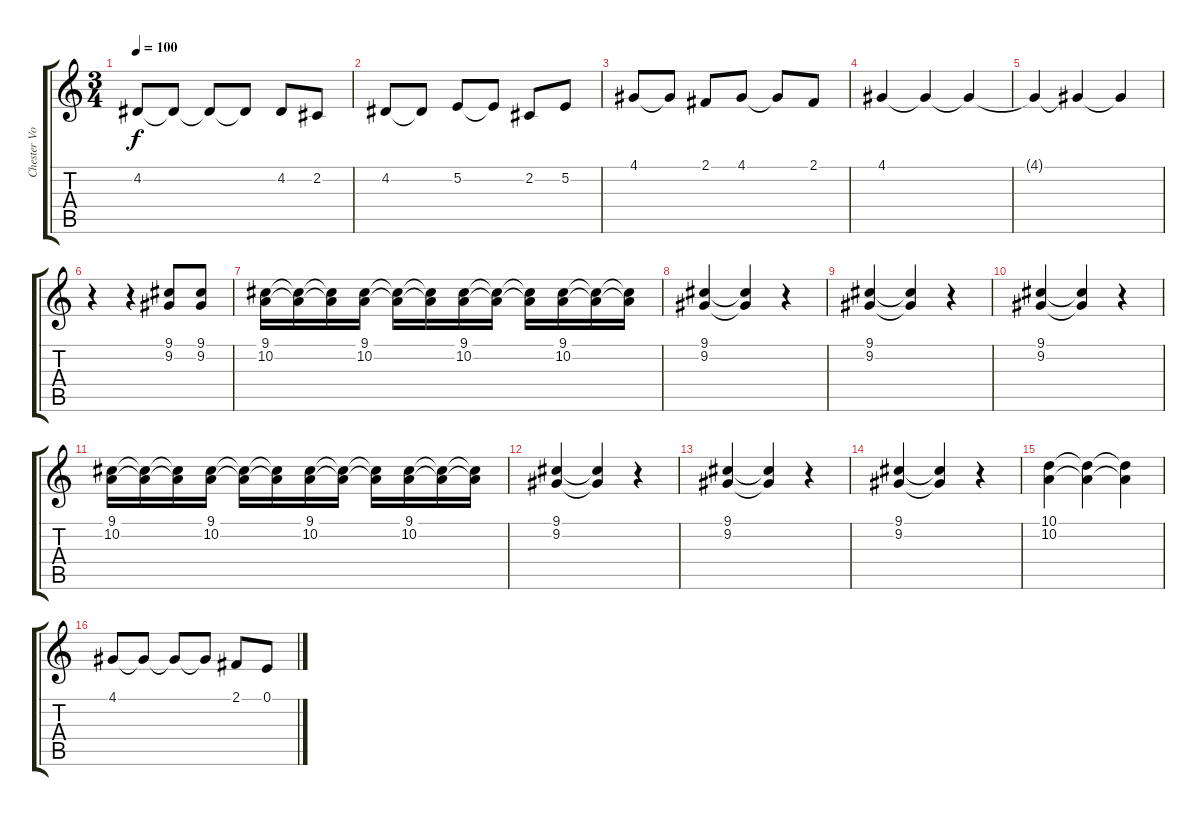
\track ("Chester Vocals" "Chester Vo") {instrument harmonica}
\staff {score tabs}
\tuning (E4 B3 G3 D3 A2 E2) {hide}
\ts (3 4)
\tempo 100
\clef g2
\ks c
4.2.8{dy f} 4.2{t}.8 4.2{t}.8 4.2{t}.8 4.2.8 2.2.8 |
4.2.8 4.2{t}.8 5.2.8 5.2{t}.8 2.2.8 5.2.8 |
4.1.8 4.1{t}.8 2.1.8 4.1.8 4.1{t}.8 2.1.8 |
4.1.4 4.1{t}.4 4.1{t}.4 |
4.1{t}.4 4.1{t}.4 4.1{t}.4 |
r.4 r.4 (9.1 9.2).8 (9.1 9.2).8 |
(9.1 10.2).16 (9.1{t} 10.2{t}).16 (9.1{t} 10.2{t}).16 (9.1 10.2).16 (9.1{t} 10.2{t}).16 (9.1{t} 10.2{t}).16 (9.1 10.2).16 (9.1{t} 10.2{t}).16 (9.1{t} 10.2{t}).16 (9.1 10.2).16 (9.1{t} 10.2{t}).16 (9.1{t} 10.2{t}).16 |
(9.1 9.2).4 (9.1{t} 9.2{t}).4 r.4 |
(9.1 9.2).4 (9.1{t} 9.2{t}).4 r.4 |
(9.1 9.2).4 (9.1{t} 9.2{t}).4 r.4 |
(9.1 10.2).16 (9.1{t} 10.2{t}).16 (9.1{t} 10.2{t}).16 (9.1 10.2).16 (9.1{t} 10.2{t}).16 (9.1{t} 10.2{t}).16 (9.1 10.2).16 (9.1{t} 10.2{t}).16 (9.1{t} 10.2{t}).16 (9.1 10.2).16 (9.1{t} 10.2{t}).16 (9.1{t} 10.2{t}).16 |
(9.1 9.2).4 (9.1{t} 9.2{t}).4 r.4 |
(9.1 9.2).4 (9.1{t} 9.2{t}).4 r.4 |
(9.1 9.2).4 (9.1{t} 9.2{t}).4 r.4 |
(10.1 10.2).4 (10.1{t} 10.2{t}).4 (10.1{t} 10.2{t}).4 |
4.1.8 4.1{t}.8 4.1{t}.8 4.1{t}.8 2.1.8 0.1.8
